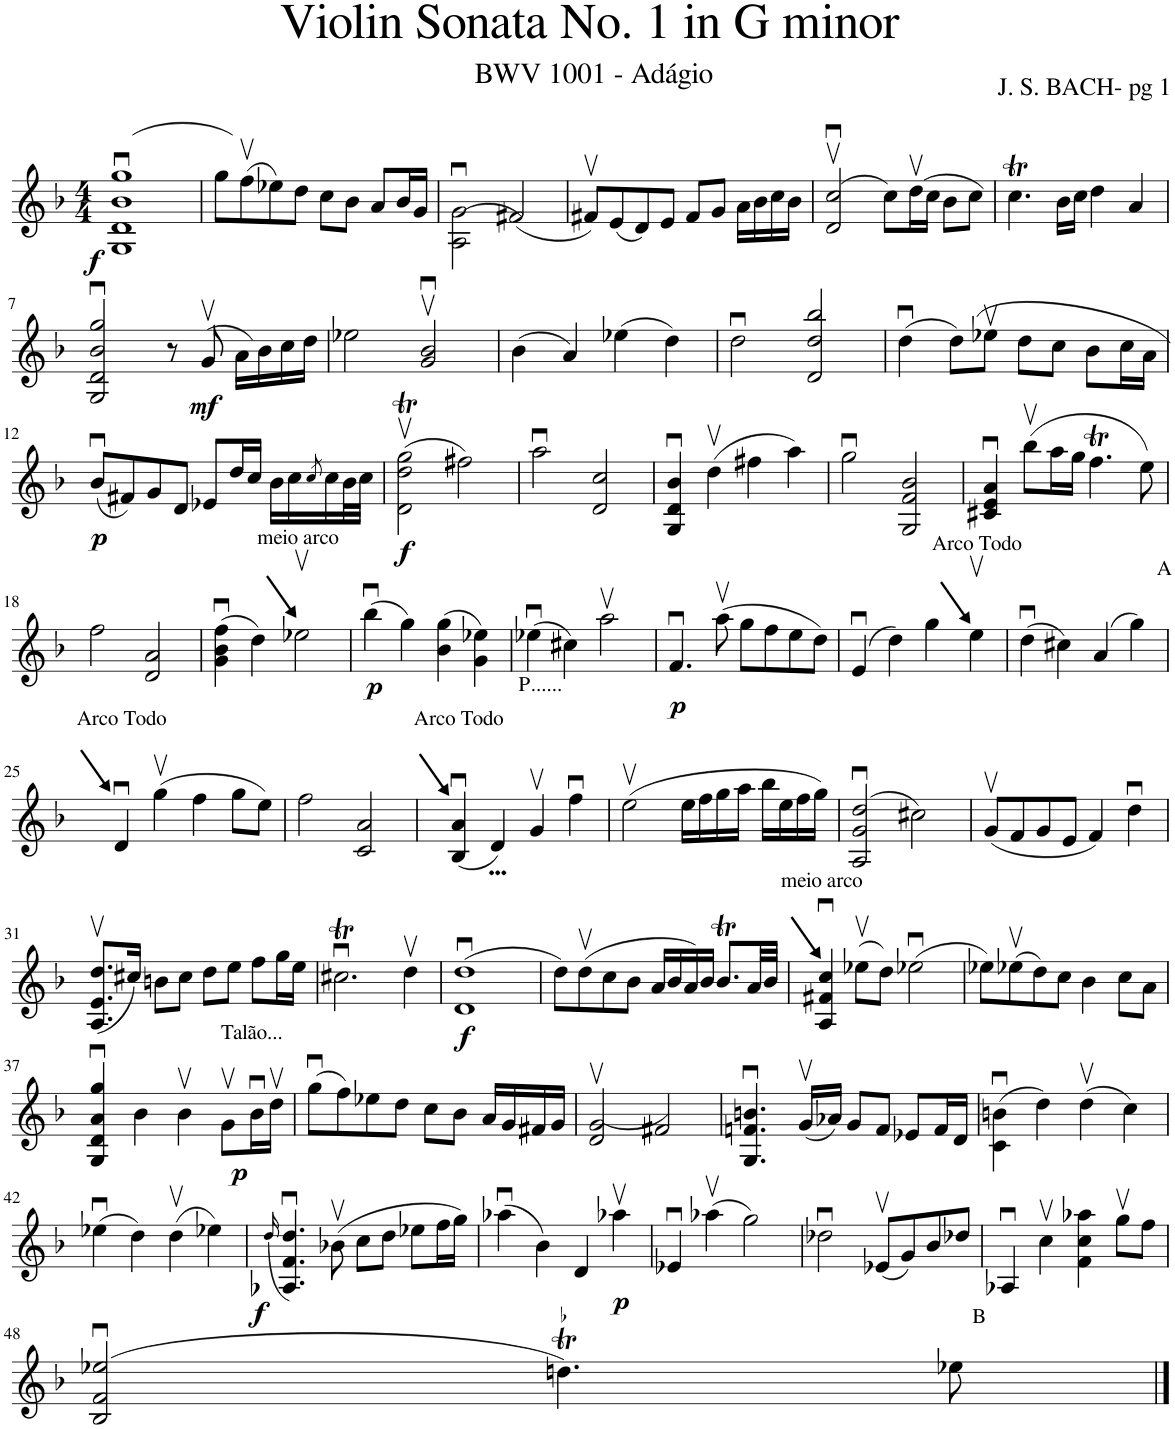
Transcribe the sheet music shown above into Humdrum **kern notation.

**kern	**dynam
*part1	*part1
*staff1	*staff1
*I"Piano	*
*I'Pno.	*
*clefG2	*
*k[b-]	*
*M4/4	*
=1	=1
!	!LO:DY:b
(1Gu 1du 1b-u 1ggu	f
=2	=2
8gg\L)	.
(8ffv\	.
8ee-X\)	.
8dd\J	.
8cc\L	.
8b-\J	.
8a/L	.
16b-/L	.
16g/JJ	.
=3	=3
(2A\u 2g\u	.
(2f#X/)	.
=4	=4
8f#Xv/L)	.
(8e/	.
8d/)	.
8e/J	.
8f#/L	.
8g/J	.
16a\LL	.
16b-\	.
16cc\	.
16b-\JJ	.
=5	=5
(2d/vu 2cc/vu	.
8cc\L)	.
(16ddv\L	.
16cc\JJ	.
8b-\L	.
8cc\J)	.
=6	=6
4.ccT\	.
16b-\LL	.
16cc\JJ	.
4dd\	.
4a/	.
!!LO:LB:g=z
=7	=7
2G/u 2d/u 2b-/u 2gg/u	.
8r	.
!	!LO:DY:b
(8gv/	mf
16a\LL	.
16b-\)	.
16cc\	.
16dd\JJ	.
=8	=8
2ee-X\	.
2g/vu 2b-/vu	.
=9	=9
(4b-\	.
4a/)	.
(4ee-X\	.
4dd\)	.
=10	=10
2ddu\	.
2d/ 2dd/ 2bb-/	.
=11	=11
(4ddu\	.
(8dd\L)	.
8ee-Xv\J	.
8dd\L	.
8cc\J	.
8b-\L	.
16cc\L	.
16a\JJ)	.
!!LO:LB:g=z
=12	=12
!	!LO:DY:b
(8b-u/L	p
8f#X/)	.
8g/	.
8d/J	.
8e-X/L	.
16dd/L	.
16cc/JJ	.
16b-\LL	.
16cc\	.
8qcc/	.
16cc\	.
32b-\L	.
32cc\JJJ	.
=13	=13
!	!LO:DY:b
(2d\Tv 2dd\Tv 2gg\Tv	f
2ff#X\)	.
=14	=14
2aau\	.
2d/ 2cc/	.
=15	=15
4G/u 4d/u 4b-/u	.
(4ddv\	.
4ff#X\	.
4aa\)	.
=16	=16
2ggu\	.
2G/ 2f/ 2b-/	.
=17	=17
4c#X/u 4e/u 4a/u	.
(8bb-v\L	.
16aa\L	.
16gg\JJ	.
4.ffT\	.
8ee\)	.
!!LO:LB:g=z
=18	=18
2ff\	.
2d/ 2a/	.
=19	=19
(4g\u 4b-\u 4ff\u	.
4dd\)	.
!LO:TX:a:t=meio arco	!
2ee-Xv\	.
=20	=20
!	!LO:DY:b
(4bb-u\	p
4gg\)	.
(4b-\ 4gg\	.
4g\ 4ee-X\)	.
=21	=21
(4ee-Xu\	.
4cc#X\)	.
2aav\	.
=22	=22
!	!LO:DY:b
4.fu/	p
(8aav\	.
8gg\L	.
8ff\	.
8ee\	.
8dd\J)	.
=23	=23
(4eu/	.
4dd\)	.
4gg\	.
!LO:TX:a:t=Arco Todo	!
4eev\	.
=24	=24
(4ddu\	.
4cc#X\)	.
(4a/	.
!LO:TX:a:t=A	!
4gg\)	.
!!LO:LB:g=z
=25	=25
!LO:TX:a:t=Arco Todo	!
4du/	.
(4ggv\	.
4ff\	.
8gg\L	.
8ee\J)	.
=26	=26
2ff\	.
2c/ 2a/	.
=27	=27
!LO:TX:a:t=Arco Todo	!
(4B-/u 4a/u	.
!LO:TX:a:t=P......	!
4d</)	.
4gv/	.
4ffu\	.
=28	=28
(2eev\	.
16ee\LL	.
16ff\	.
16gg\	.
16aa\JJ	.
16bb-\LL	.
16ee\	.
16ff\	.
16gg\JJ)	.
=29	=29
(2A/u 2g/u 2dd/u	.
2cc#X\)	.
=30	=30
(8gv/L	.
8f/	.
8g/	.
8e/J	.
4f/)	.
4ddu\	.
!!LO:LB:g=z
=31	=31
(8.A/v 8.e/v 8.dd/vL	.
16cc#X/Jk)	.
8bn\L	.
8cc#\J	.
8dd\L	.
8ee\J	.
8ff\L	.
16gg\L	.
16ee\JJ	.
=32	=32
2.cc#Xtu\	.
4ddv\	.
=33	=33
!	!LO:DY:b
(1du 1ddu	f
=34	=34
8dd\L)	.
(8ddv\	.
8cc\	.
8b-\J	.
16a/LL	.
16b-/	.
16a/)	.
16b-/JJ	.
8.b-T/L	.
32a/LL	.
32b-/JJJ	.
=35	=35
!LO:TX:a:t=meio arco	!
4A/u 4f#X/u 4cc/u	.
(8ee-Xv\L	.
8dd\J)	.
(2ee-Xu\	.
=36	=36
8ee-X\L)	.
(8ee-Xv\	.
8dd\)	.
8cc\J	.
4b-\	.
8cc\L	.
8a\J	.
!!LO:LB:g=z
=37	=37
4G/u 4d/u 4a/u 4gg/u	.
4b-\	.
4b-v\	.
!LO:TX:a:t=Talão...	!
!	!LO:DY:b
8gv\L	p
16b-u\L	.
16ddv\JJ	.
=38	=38
(8ggu\L	.
8ff\)	.
8ee-X\	.
8dd\J	.
8cc\L	.
8b-\J	.
16a/LL	.
16g/	.
16f#X/	.
16g/JJ	.
=39	=39
(2d/v 2g/v	.
2f#X/)	.
=40	=40
4.G/u 4.fn/u 4.bn/u	.
(16gv/LL	.
16a-X/JJ)	.
8g/L	.
8f/J	.
8e-X/L	.
16f/L	.
16d/JJ	.
=41	=41
(4c\u 4bn\u	.
4dd\)	.
(4ddv\	.
4cc\)	.
!!LO:LB:g=z
=42	=42
(4ee-Xu\	.
4dd\)	.
(4ddv\	.
4ee-X\)	.
=43	=43
(16qdd/	.
!	!LO:DY:b
4.A-X/u 4.f/u 4.dd/u)	f
(8b-Xv\	.
8cc\L	.
8dd\J	.
8ee-X\L	.
16ff\L	.
16gg\JJ)	.
=44	=44
(4aa-Xu\	.
4b-\)	.
4d/	.
!	!LO:DY:b
4aa-Xv\	p
=45	=45
4e-Xu/	.
(4aa-Xv\	.
2gg\)	.
=46	=46
2dd-Xu\	.
(8e-Xv/L	.
8g/)	.
8b-/	.
8dd-X/J	.
=47	=47
4A-Xu/	.
4ccv\	.
4f\ 4cc\ 4aa-X\	.
8ggv\L	.
8ff\J	.
!!LO:LB:g=z
=48	=48
(2B-/u 2f/u 2ee-X/u	.
!LO:TR:acc=-	!
4.ddnt\)	.
!LO:TX:a:t=B	!
8ee-X\	.
==	==
*-	*-
